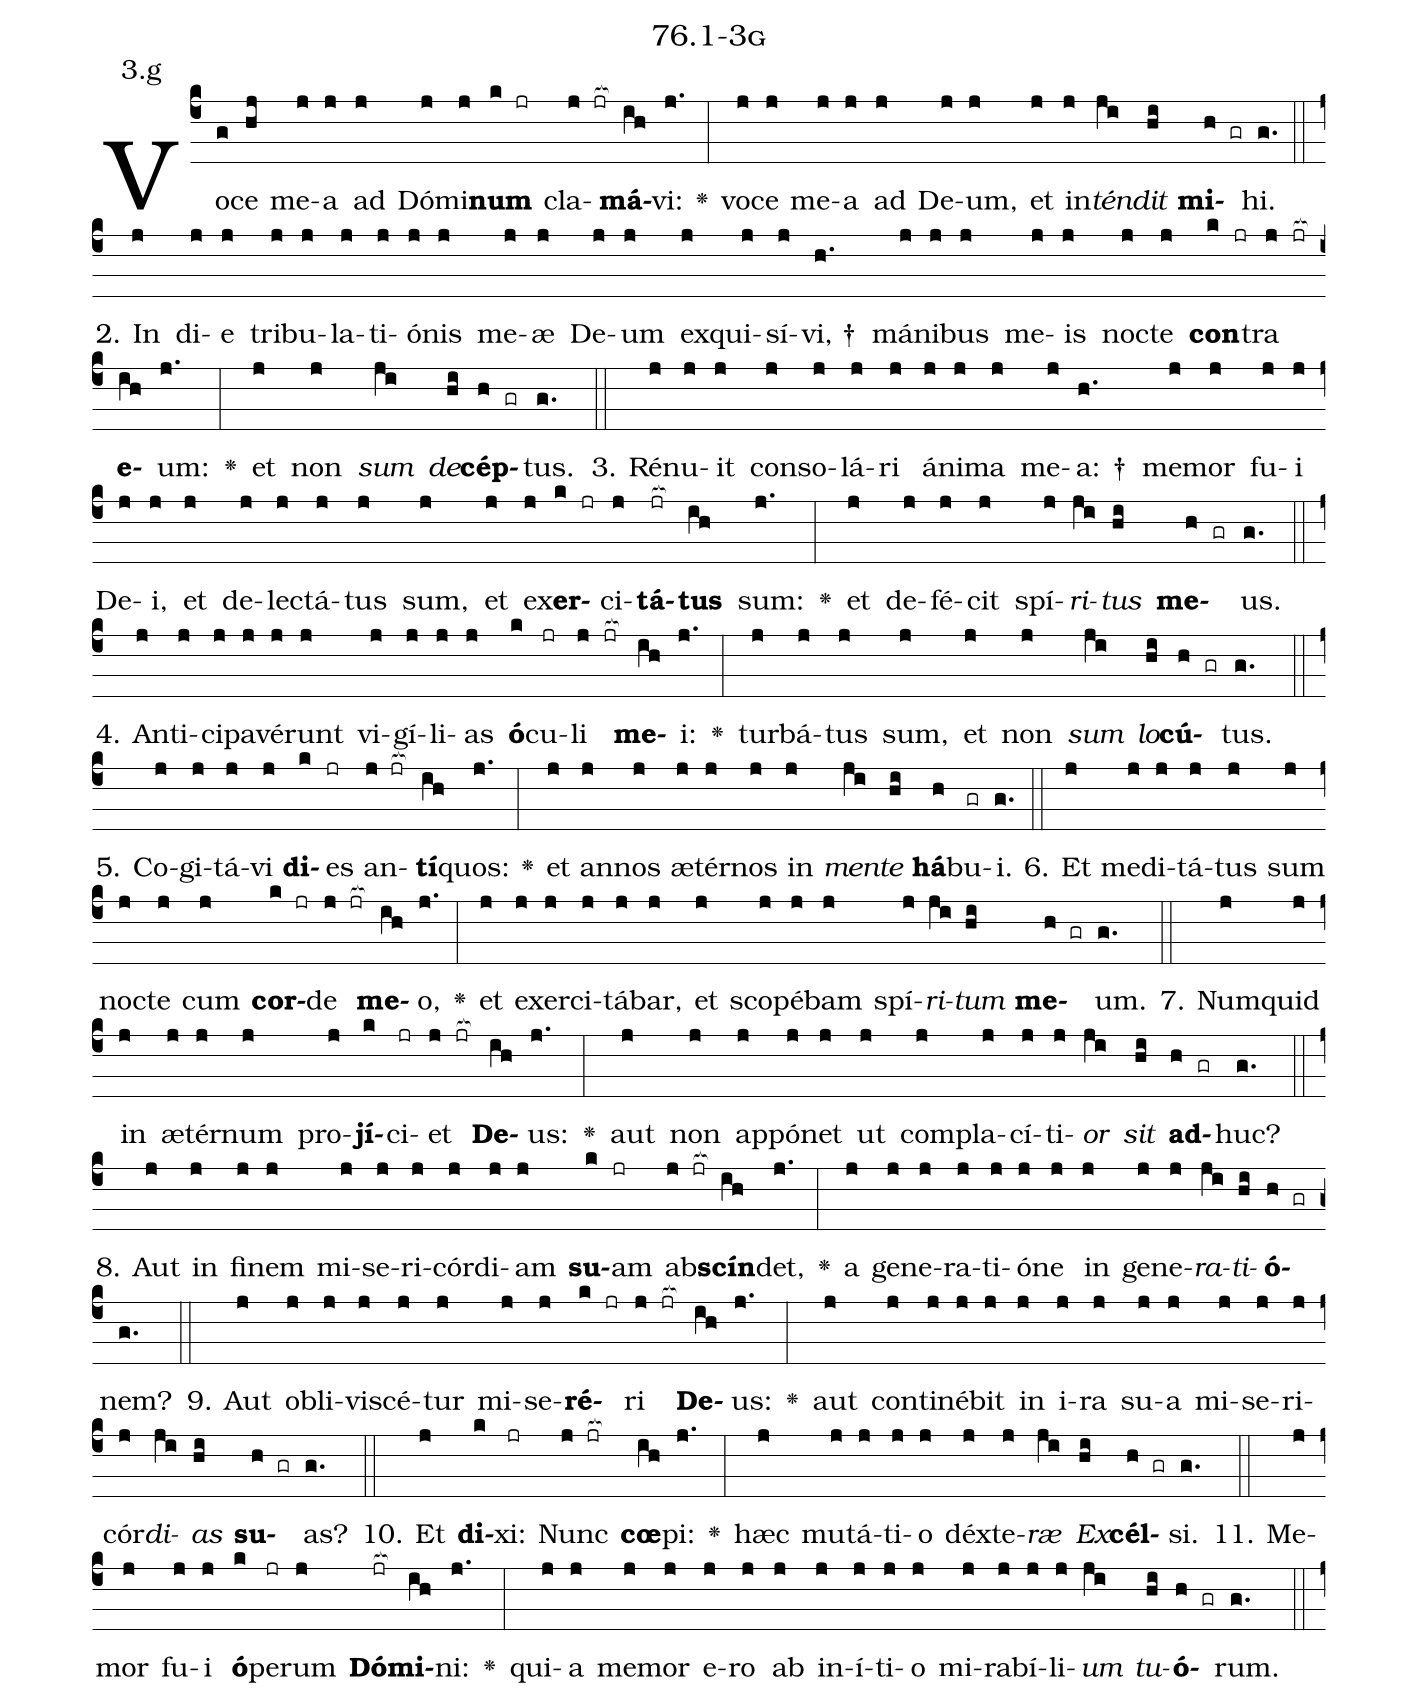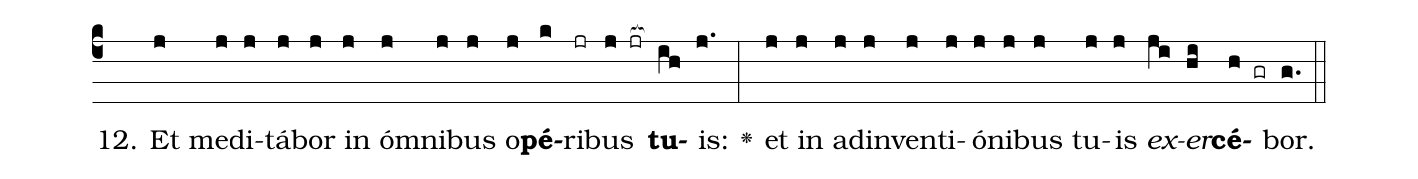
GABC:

name: 76.1-3g;
annotation: 3.g;
%%
(c4)Vo(g)ce(hj) me(j)a(j) ad(j) Dó(j)mi(j)<b>num</b>(k jr) cla(j jr[ocb:1{])<b>má</b>(ih[ocb:0}])vi:(j.) <v>\greheightstar</v>(:) vo(j)ce(j) me(j)a(j) ad(j) De(j)um,(j) et(j) in(j)<i>tén</i>(ji)<i>dit</i>(hi) <b>mi</b>(h gr)hi.(g.) (::)
2. In(j) di(j)e(j) tri(j)bu(j)la(j)ti(j)ó(j)nis(j) me(j)æ(j) De(j)um(j) ex(j)qui(j)sí(j)vi, †(h.) má(j)ni(j)bus(j) me(j)is(j) noc(j)te(j) <b>con</b>(k jr)tra(j jr[ocb:1{]) <b>e</b>(ih[ocb:0}])um:(j.) <v>\greheightstar</v>(:) et(j) non(j) <i>sum</i>(ji) <i>de</i>(hi)<b>cép</b>(h gr)tus.(g.) (::)
3. Ré(j)nu(j)it(j) con(j)so(j)lá(j)ri(j) á(j)ni(j)ma(j) me(j)a: †(h.) me(j)mor(j) fu(j)i(j) De(j)i,(j) et(j) de(j)lec(j)tá(j)tus(j) sum,(j) et(j) ex(j)<b>er</b>(k jr)ci(j)<b>tá</b>(jr[ocb:1{])<b>tus</b>(ih[ocb:0}]) sum:(j.) <v>\greheightstar</v>(:) et(j) de(j)fé(j)cit(j) spí(j)<i>ri</i>(ji)<i>tus</i>(hi) <b>me</b>(h gr)us.(g.) (::)
4. An(j)ti(j)ci(j)pa(j)vé(j)runt(j) vi(j)gí(j)li(j)as(j) <b>ó</b>(k)cu(jr)li(j jr[ocb:1{]) <b>me</b>(ih[ocb:0}])i:(j.) <v>\greheightstar</v>(:) tur(j)bá(j)tus(j) sum,(j) et(j) non(j) <i>sum</i>(ji) <i>lo</i>(hi)<b>cú</b>(h gr)tus.(g.) (::)
5. Co(j)gi(j)tá(j)vi(j) <b>di</b>(k)es(jr) an(j jr[ocb:1{])<b>tí</b>(ih[ocb:0}])quos:(j.) <v>\greheightstar</v>(:) et(j) an(j)nos(j) æ(j)tér(j)nos(j) in(j) <i>men</i>(ji)<i>te</i>(hi) <b>há</b>(h)bu(gr)i.(g.) (::)
6. Et(j) me(j)di(j)tá(j)tus(j) sum(j) noc(j)te(j) cum(j) <b>cor</b>(k jr)de(j jr[ocb:1{]) <b>me</b>(ih[ocb:0}])o,(j.) <v>\greheightstar</v>(:) et(j) ex(j)er(j)ci(j)tá(j)bar,(j) et(j) sco(j)pé(j)bam(j) spí(j)<i>ri</i>(ji)<i>tum</i>(hi) <b>me</b>(h gr)um.(g.) (::)
7. Num(j)quid(j) in(j) æ(j)tér(j)num(j) pro(j)<b>jí</b>(k)ci(jr)et(j jr[ocb:1{]) <b>De</b>(ih[ocb:0}])us:(j.) <v>\greheightstar</v>(:) aut(j) non(j) ap(j)pó(j)net(j) ut(j) com(j)pla(j)cí(j)ti(j)<i>or</i>(ji) <i>sit</i>(hi) <b>ad</b>(h gr)huc?(g.) (::)
8. Aut(j) in(j) fi(j)nem(j) mi(j)se(j)ri(j)cór(j)di(j)am(j) <b>su</b>(k)am(jr) ab(j jr[ocb:1{])<b>scín</b>(ih[ocb:0}])det,(j.) <v>\greheightstar</v>(:) a(j) ge(j)ne(j)ra(j)ti(j)ó(j)ne(j) in(j) ge(j)ne(j)<i>ra</i>(ji)<i>ti</i>(hi)<b>ó</b>(h gr)nem?(g.) (::)
9. Aut(j) ob(j)li(j)vi(j)scé(j)tur(j) mi(j)se(j)<b>ré</b>(k jr)ri(j jr[ocb:1{]) <b>De</b>(ih[ocb:0}])us:(j.) <v>\greheightstar</v>(:) aut(j) con(j)ti(j)né(j)bit(j) in(j) i(j)ra(j) su(j)a(j) mi(j)se(j)ri(j)cór(j)<i>di</i>(ji)<i>as</i>(hi) <b>su</b>(h gr)as?(g.) (::)
10. Et(j) <b>di</b>(k)xi:(jr) Nunc(j jr[ocb:1{]) <b>cœ</b>(ih[ocb:0}])pi:(j.) <v>\greheightstar</v>(:) hæc(j) mu(j)tá(j)ti(j)o(j) déx(j)te(j)<i>ræ</i>(ji) <i>Ex</i>(hi)<b>cél</b>(h gr)si.(g.) (::)
11. Me(j)mor(j) fu(j)i(j) <b>ó</b>(k)pe(jr)rum(j) <b>Dó</b>(jr[ocb:1{])<b>mi</b>(ih[ocb:0}])ni:(j.) <v>\greheightstar</v>(:) qui(j)a(j) me(j)mor(j) e(j)ro(j) ab(j) in(j)í(j)ti(j)o(j) mi(j)ra(j)bí(j)li(j)<i>um</i>(ji) <i>tu</i>(hi)<b>ó</b>(h gr)rum.(g.) (::)
12. Et(j) me(j)di(j)tá(j)bor(j) in(j) óm(j)ni(j)bus(j) o(j)<b>pé</b>(k)ri(jr)bus(j jr[ocb:1{]) <b>tu</b>(ih[ocb:0}])is:(j.) <v>\greheightstar</v>(:) et(j) in(j) ad(j)in(j)ven(j)ti(j)ó(j)ni(j)bus(j) tu(j)is(j) <i>ex</i>(ji)<i>er</i>(hi)<b>cé</b>(h gr)bor.(g.) (::)
